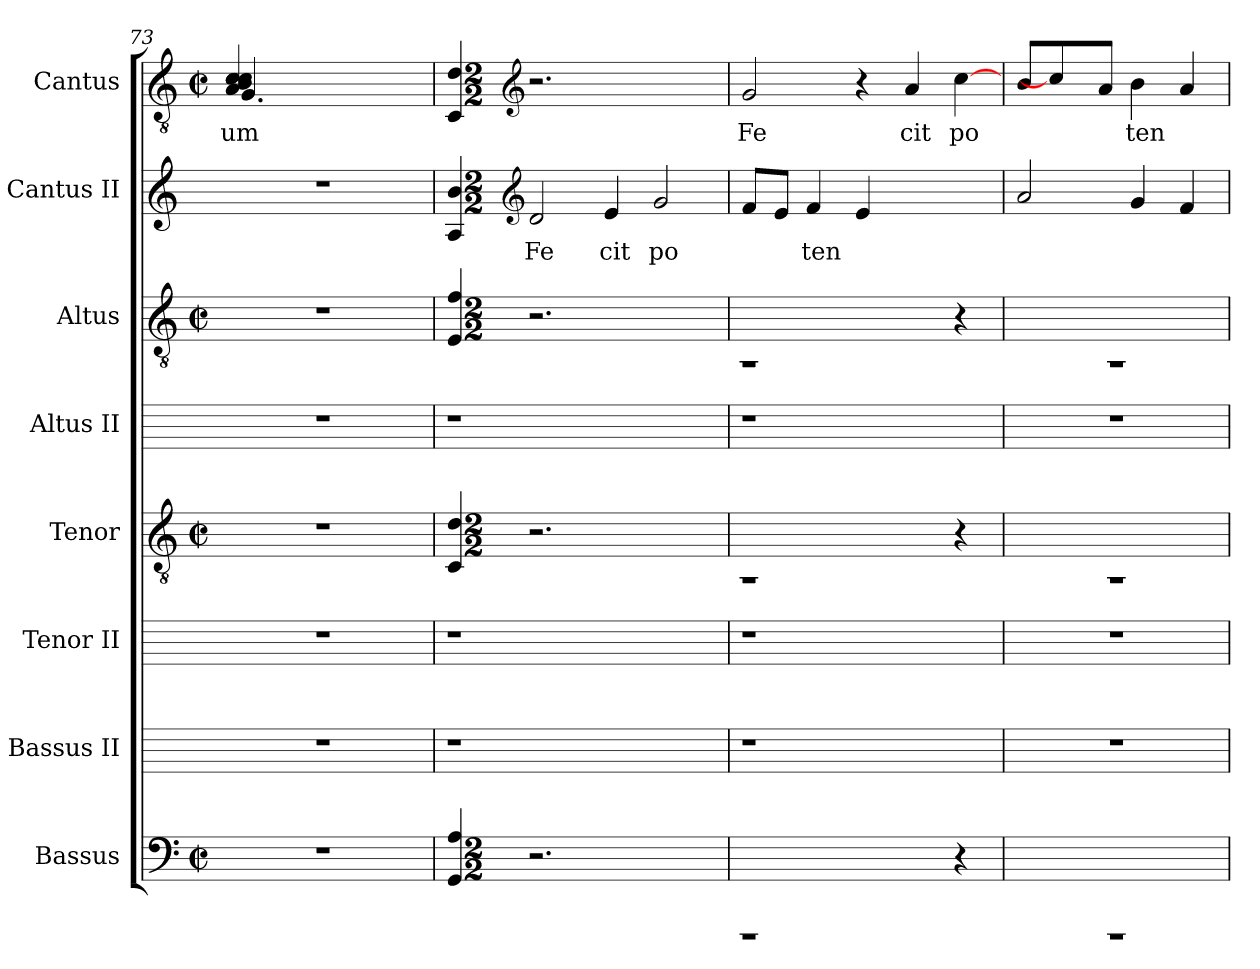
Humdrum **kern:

**kern	**kern	**kern	**kern	**text	**text	**kern	**kern	**kern	**text	**kern	**text
*part8	*part7	*part6	*part5	*part5	*part5	*part4	*part3	*part2	*part2	*part1	*part1
*staff8	*staff7	*staff6	*staff5	*staff5	*staff5	*staff4	*staff3	*staff2	*staff2	*staff1	*staff1
*I"Bassus	*I"Bassus II	*I"Tenor II	*I"Tenor	*	*	*I"Altus II	*I"Altus	*I"Cantus II	*	*I"Cantus	*
*I'Bassus	*I'Bassus II	*	*I'Tenor	*	*	*I'Altus II	*I'Altus	*I'Cantus II	*	*I'Cantus	*
*clefF4	*	*	*clefGv2	*	*	*	*clefGv2	*	*	*clefGv2	*
*M2/2	*	*	*M2/2	*	*	*	*M2/2	*	*	*M2/2	*
*met(c|)	*	*	*met(c|)	*	*	*	*met(c|)	*	*	*met(c|)	*
=73	=73	=73	=73	=73	=73	=73	=73	=73	=73	=73	=73
!	!	!	!	!	!	!	!	!	!	!	!LO:LY:b:cj
*	*	*	*	*	*	*	*	*	*	*^	*
!	!	!	!	!	!	!	!	!	!	!	!	!LO:LY:b:cj
1r	1r	1r	1r	.	.	1r	1r	1r	.	4c/ 4c/ 4B/ 4c/ 4A/	4.G/	-um
.	.	.	.	.	.	.	.	.	.	2ryy	.	.
.	.	.	.	.	.	.	.	.	.	.	2ryy	.
.	.	.	.	.	.	.	.	.	.	8ryy	.	.
.	.	.	.	.	.	.	.	.	.	8ryy	8ryy	.
!!LO:LB:g=z
=74	=74	=74	=74	=74	=74	=74	=74	=74	=74	=74	=74	=74
!	!	!	!	!	!LO:LY:b:rj	!	!	!	!	!	!	!
*	*	*	*	*	*	*	*	*	*	*v	*v	*
4A/ 4GG/	1r	1r	4d/ 4C/	.	.	1r	4f/ 4E/	4b/ 4A/	.	4C/ 4d/	.
*	*	*	*	*	*	*	*	*clefG2	*	*clefG2	*
*M2/2	*	*	*M2/2	*	*	*	*M2/2	*M2/2	*	*M2/2	*
*met(c|)	*	*	*met(c|)	*	*	*	*met(c|)	*met(c|)	*	*met(c|)	*
!	!	!	!	!	!	!	!	!	!LO:LY:b:cj	!	!
2.r	.	.	2.r	.	.	.	2.r	2d/	Fe	2.r	.
!	!	!	!	!	!	!	!	!	!LO:LY:b:cj	!	!
.	.	.	.	.	.	.	.	4e/	cit	.	.
!	!	!	!	!	!	!	!	!	!LO:LY:b:cj	!	!
2ryy	2ryy	2ryy	2ryy	.	.	2ryy	2ryy	2g/	po	2ryy	.
=75	=75	=75	=75	=75	=75	=75	=75	=75	=75	=75	=75
!LO:N:vis=1	!	!	!LO:N:vis=1	!	!	!	!LO:N:vis=1	!	!	!	!LO:LY:b:cj
1rEEE	1r	1r	1rAA	.	.	1r	1rAA	8f/L	.	2g/	Fe
.	.	.	.	.	.	.	.	8e/J	.	.	.
!	!	!	!	!	!	!	!	!	!LO:LY:b	!	!
.	.	.	.	.	.	.	.	4f/	ten	.	.
.	.	.	.	.	.	.	.	4e/	.	4r	.
!	!	!	!	!	!	!	!	!	!	!	!LO:LY:b:cj
.	.	.	.	.	.	.	.	2ryy	.	4a/	cit
!	!	!	!	!	!	!	!	!	!	!	!LO:LY:b:cj
4r	4ryy	4ryy	4r	.	.	4ryy	4r	.	.	[4cc\	po
=76	=76	=76	=76	=76	=76	=76	=76	=76	=76	=76	=76
!LO:N:vis=1	!	!	!LO:N:vis=1	!	!	!	!LO:N:vis=1	!	!	!	!
1rEEE	1r	1r	1rAA	.	.	1r	1rAA	2a/	.	8b/L	.
.	.	.	.	.	.	.	.	.	.	4cc\]	.
.	.	.	.	.	.	.	.	.	.	8a/J	.
!	!	!	!	!	!	!	!	!	!	!	!LO:LY:b
.	.	.	.	.	.	.	.	4g/	.	4b\	ten
.	.	.	.	.	.	.	.	4f/	.	4a/	.
=	=	=	=	=	=	=	=	=	=	=	=
*-	*-	*-	*-	*-	*-	*-	*-	*-	*-	*-	*-
